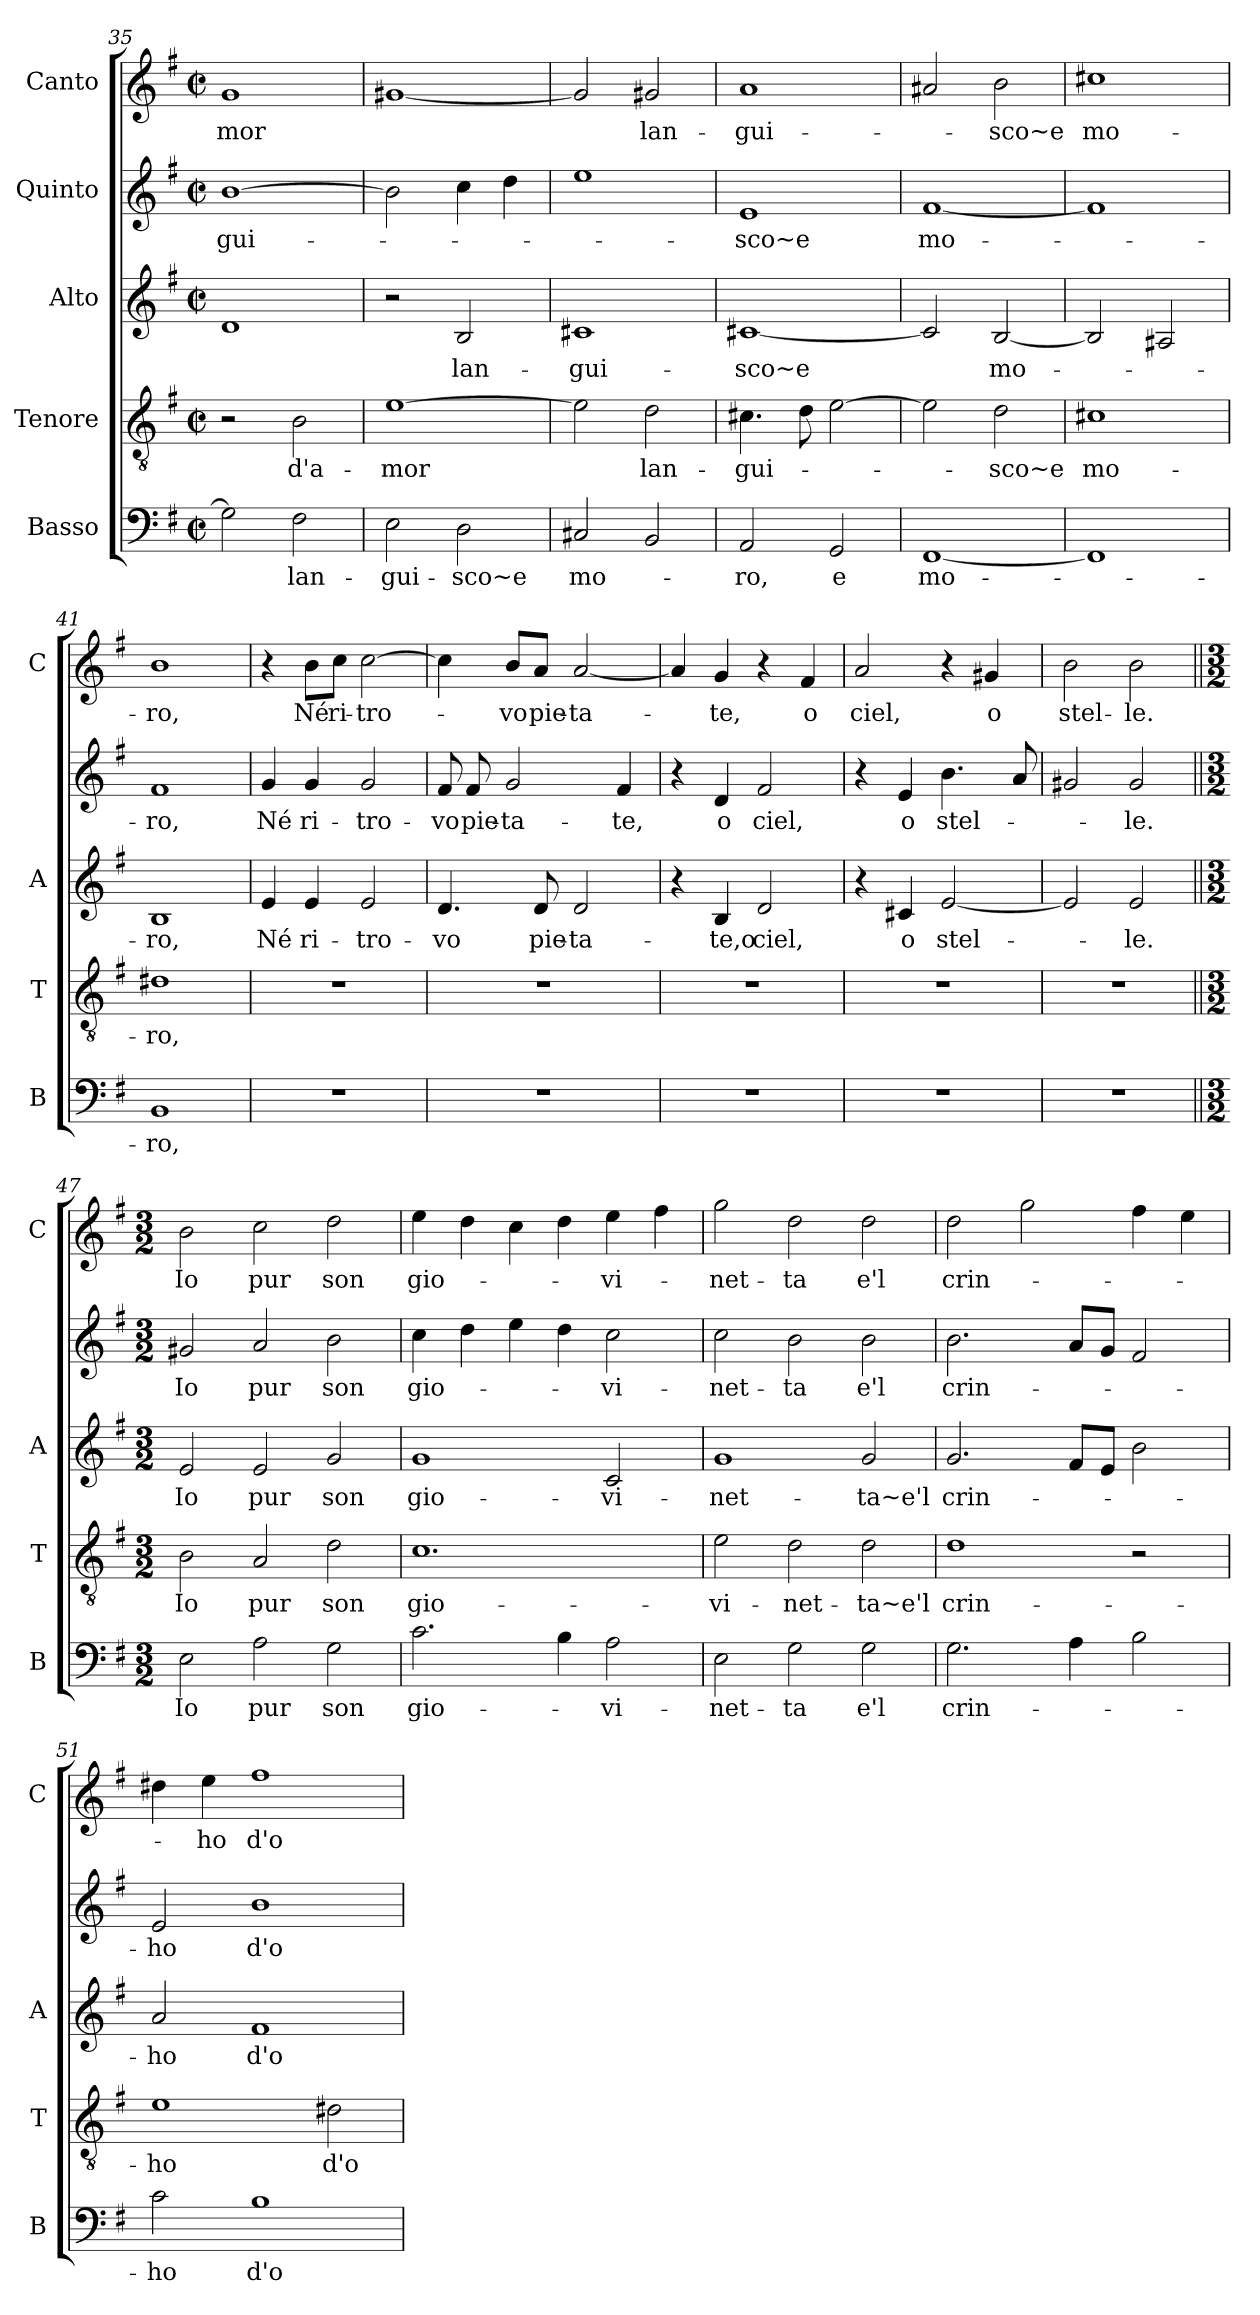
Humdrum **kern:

**kern	**text	**kern	**text	**kern	**text	**kern	**text	**kern	**text
*part5	*part5	*part4	*part4	*part3	*part3	*part2	*part2	*part1	*part1
*staff5	*staff5	*staff4	*staff4	*staff3	*staff3	*staff2	*staff2	*staff1	*staff1
*I"Basso	*	*I"Tenore	*	*I"Alto	*	*I"Quinto	*	*I"Canto	*
*I'B	*	*I'T	*	*I'A	*	*	*	*I'C	*
*clefF4	*	*clefGv2	*	*clefG2	*	*clefG2	*	*clefG2	*
*k[f#]	*	*k[f#]	*	*k[f#]	*	*k[f#]	*	*k[f#]	*
*G:	*	*G:	*	*G:	*	*G:	*	*G:	*
*M2/2	*	*M2/2	*	*M2/2	*	*M2/2	*	*M2/2	*
*met(c|)	*	*met(c|)	*	*met(c|)	*	*met(c|)	*	*met(c|)	*
=35	=35	=35	=35	=35	=35	=35	=35	=35	=35
2G\]	.	2r	.	1d	.	[1b	-gui-	1g	-mor
2F#\	lan-	2B\	d'a-	.	.	.	.	.	.
=36	=36	=36	=36	=36	=36	=36	=36	=36	=36
2E\	-gui-	[1e	-mor	2r	.	2b\]	.	[1g#X	.
2D\	-sco~e	.	.	2B/	lan-	4cc\	.	.	.
.	.	.	.	.	.	4dd\	.	.	.
=37	=37	=37	=37	=37	=37	=37	=37	=37	=37
2C#X/	mo-	2e\]	.	1c#X	-gui-	1ee	.	2g#/]	.
2BB/	.	2d\	lan-	.	.	.	.	2g#X/	lan-
=38	=38	=38	=38	=38	=38	=38	=38	=38	=38
2AA/	-ro,	4.c#X\	-gui-	[1c#X	-sco~e	1e	-sco~e	1a	-gui-
.	.	8d\	.	.	.	.	.	.	.
2GG/	e	[2e\	.	.	.	.	.	.	.
=39	=39	=39	=39	=39	=39	=39	=39	=39	=39
[1FF#	mo-	2e\]	.	2c#/]	.	[1f#	mo-	2a#X/	.
.	.	2d\	-sco~e	[2B/	mo-	.	.	2b\	-sco~e
=40	=40	=40	=40	=40	=40	=40	=40	=40	=40
1FF#]	.	1c#X	mo-	2B/]	.	1f#]	.	1cc#X	mo-
.	.	.	.	2A#X/	.	.	.	.	.
!!LO:PB:g=z
=41	=41	=41	=41	=41	=41	=41	=41	=41	=41
1BB	-ro,	1d#X	-ro,	1B	-ro,	1f#	-ro,	1b	-ro,
=42	=42	=42	=42	=42	=42	=42	=42	=42	=42
1r	.	1r	.	4e/	Né	4g/	Né	4r	.
.	.	.	.	4e/	ri-	4g/	ri-	8b\L	Né
.	.	.	.	.	.	.	.	8cc\J	ri-
.	.	.	.	2e/	-tro-	2g/	-tro-	[2cc\	-tro-
=43	=43	=43	=43	=43	=43	=43	=43	=43	=43
1r	.	1r	.	4.d/	-vo	8f#/	-vo	4cc\]	.
.	.	.	.	.	.	8f#/	pie-	.	.
.	.	.	.	.	.	2g/	-ta-	8b/L	-vo
.	.	.	.	8d/	pie-	.	.	8a/J	pie-
.	.	.	.	2d/	-ta-	.	.	[2a/	-ta-
.	.	.	.	.	.	4f#/	-te,	.	.
=44	=44	=44	=44	=44	=44	=44	=44	=44	=44
1r	.	1r	.	4r	.	4r	.	4a/]	.
.	.	.	.	4B/	-te,o	4d/	o	4g/	-te,
.	.	.	.	2d/	ciel,	2f#/	ciel,	4r	.
.	.	.	.	.	.	.	.	4f#/	o
=45	=45	=45	=45	=45	=45	=45	=45	=45	=45
1r	.	1r	.	4r	.	4r	.	2a/	ciel,
.	.	.	.	4c#X/	o	4e/	o	.	.
.	.	.	.	[2e/	stel-	4.b\	stel-	4r	.
.	.	.	.	.	.	.	.	4g#X/	o
.	.	.	.	.	.	8a/	.	.	.
=46	=46	=46	=46	=46	=46	=46	=46	=46	=46
1r	.	1r	.	2e/]	.	2g#X/	.	2b\	stel-
.	.	.	.	2e/	-le.	2g#/	-le.	2b\	-le.
=47||	=47||	=47||	=47||	=47||	=47||	=47||	=47||	=47||	=47||
*M3/2	*	*M3/2	*	*M3/2	*	*M3/2	*	*M3/2	*
2E\	Io	2B\	Io	2e/	Io	2g#X/	Io	2b\	Io
2A\	pur	2A/	pur	2e/	pur	2a/	pur	2cc\	pur
2G\	son	2d\	son	2g/	son	2b\	son	2dd\	son
!!LO:LB:g=z
=48	=48	=48	=48	=48	=48	=48	=48	=48	=48
2.c\	gio-	1.c	gio-	1g	gio-	4cc\	gio-	4ee\	gio-
.	.	.	.	.	.	4dd\	.	4dd\	.
.	.	.	.	.	.	4ee\	.	4cc\	.
4B\	.	.	.	.	.	4dd\	.	4dd\	.
2A\	-vi-	.	.	2c/	-vi-	2cc\	-vi-	4ee\	-vi-
.	.	.	.	.	.	.	.	4ff#\	.
=49	=49	=49	=49	=49	=49	=49	=49	=49	=49
2E\	-net-	2e\	-vi-	1g	-net-	2cc\	-net-	2gg\	-net-
2G\	-ta	2d\	-net-	.	.	2b\	-ta	2dd\	-ta
2G\	e'l	2d\	-ta~e'l	2g/	-ta~e'l	2b\	e'l	2dd\	e'l
=50	=50	=50	=50	=50	=50	=50	=50	=50	=50
2.G\	crin-	1d	crin-	2.g/	crin-	2.b\	crin-	2dd\	crin-
.	.	.	.	.	.	.	.	2gg\	.
4A\	.	.	.	8f#/L	.	8a/L	.	.	.
.	.	.	.	8e/J	.	8g/J	.	.	.
2B\	.	2r	.	2b\	.	2f#/	.	4ff#\	.
.	.	.	.	.	.	.	.	4ee\	.
=51	=51	=51	=51	=51	=51	=51	=51	=51	=51
2c\	-ho	1e	-ho	2a/	-ho	2e/	-ho	4dd#X\	.
.	.	.	.	.	.	.	.	4ee\	-ho
1B	d'o-	.	.	1f#	d'o-	1b	d'o-	1ff#	d'o-
.	.	2d#X\	d'o-	.	.	.	.	.	.
=	=	=	=	=	=	=	=	=	=
*-	*-	*-	*-	*-	*-	*-	*-	*-	*-
